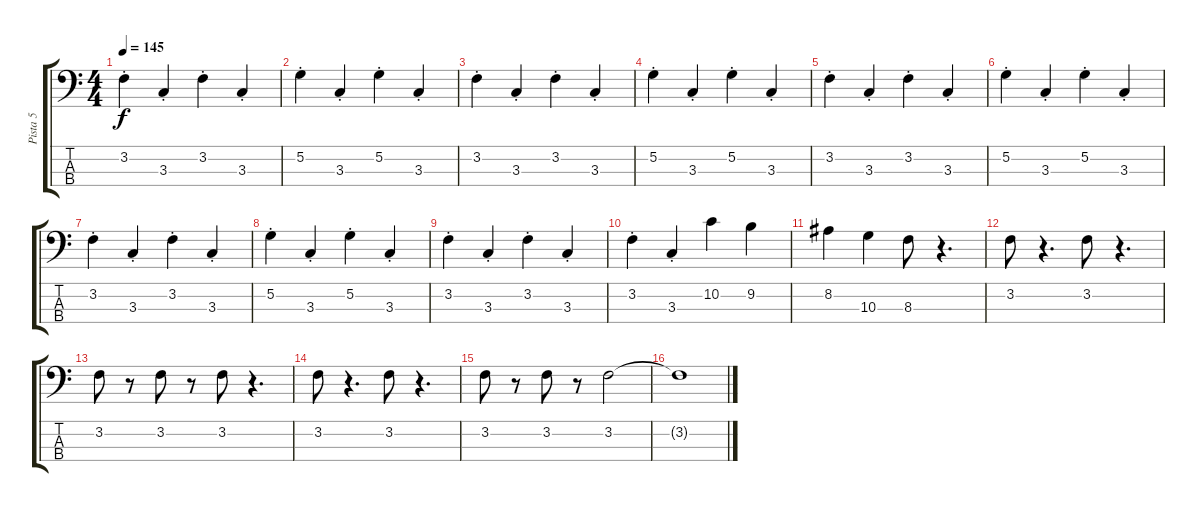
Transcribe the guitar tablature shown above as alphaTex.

\track ("Pista 5" "Pista 5") {instrument electricbassfinger}
\staff {score tabs}
\tuning (G2 D2 A1 E1) {hide}
\ts (4 4)
\tempo 145
\clef f4
\ks c
3.2{st}.4{dy f} 3.3{st}.4 3.2{st}.4 3.3{st}.4 |
5.2{st}.4 3.3{st}.4 5.2{st}.4 3.3{st}.4 |
3.2{st}.4 3.3{st}.4 3.2{st}.4 3.3{st}.4 |
5.2{st}.4 3.3{st}.4 5.2{st}.4 3.3{st}.4 |
3.2{st}.4 3.3{st}.4 3.2{st}.4 3.3{st}.4 |
5.2{st}.4 3.3{st}.4 5.2{st}.4 3.3{st}.4 |
3.2{st}.4 3.3{st}.4 3.2{st}.4 3.3{st}.4 |
5.2{st}.4 3.3{st}.4 5.2{st}.4 3.3{st}.4 |
3.2{st}.4 3.3{st}.4 3.2{st}.4 3.3{st}.4 |
3.2{st}.4 3.3{st}.4 10.2.4 9.2.4 |
8.2.4 10.3.4 8.3.8 r.4{d} |
3.2.8 r.4{d} 3.2.8 r.4{d} |
3.2.8 r.8 3.2.8 r.8 3.2.8 r.4{d} |
3.2.8 r.4{d} 3.2.8 r.4{d} |
3.2.8 r.8 3.2.8 r.8 3.2.2 |
3.2{t}.1
